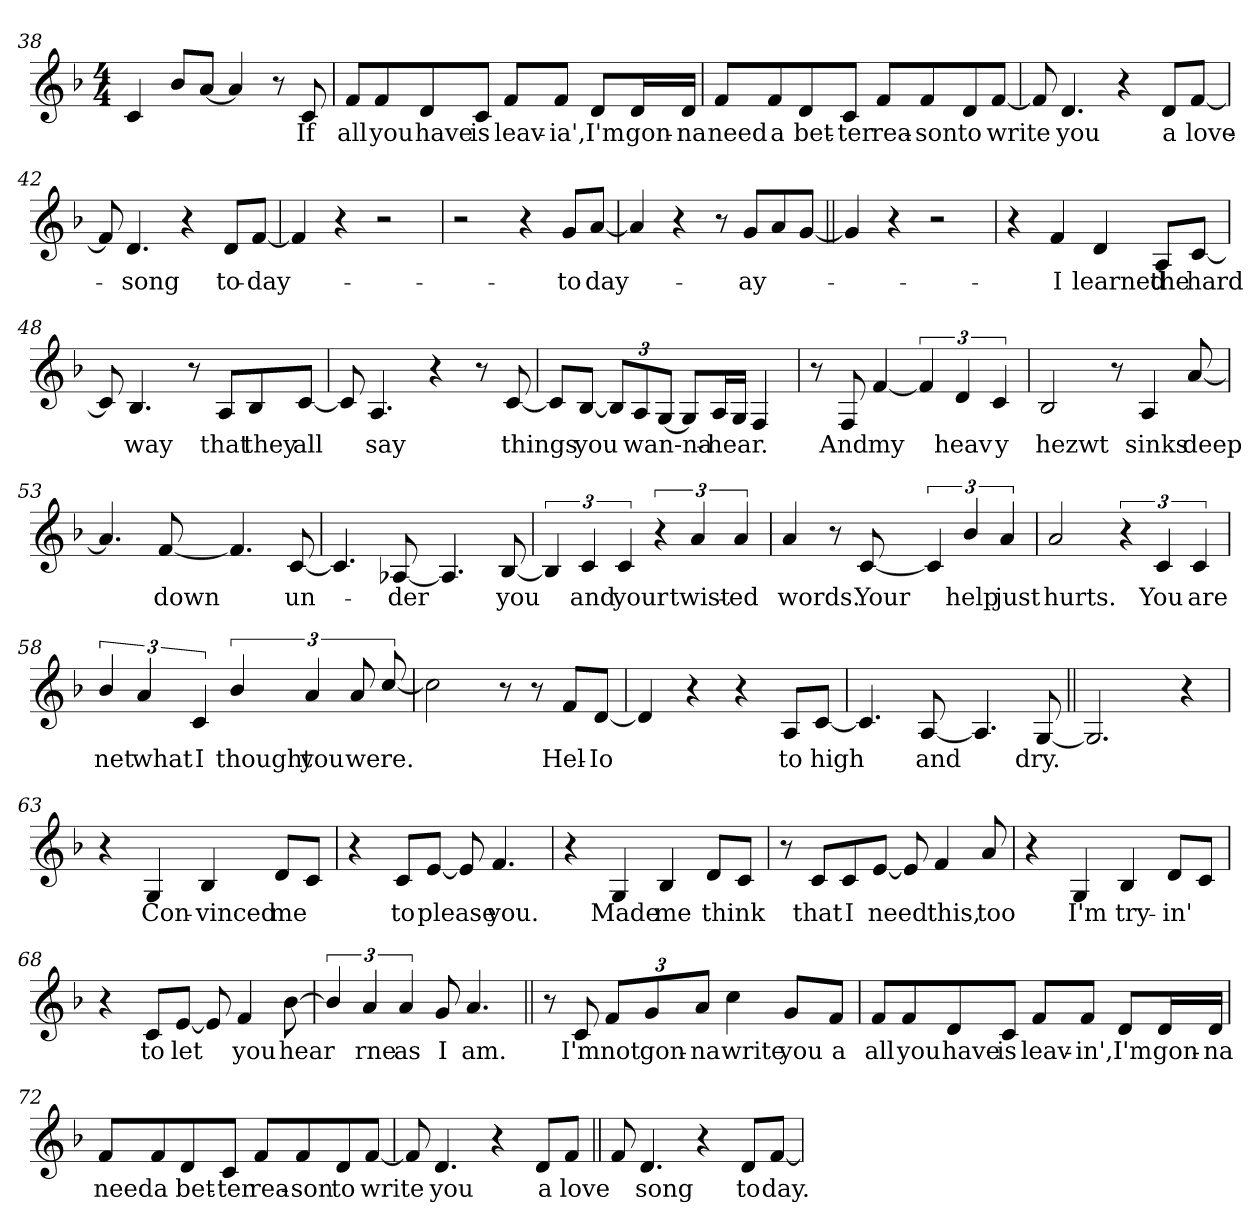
**kern	**text
*part1	*part1
*staff1	*staff1
*clefG2	*
*k[b-]	*
*F:	*
*M4/4	*
=38	=38
4c/	.
8b-/L	.
[8a/J	.
4a/]	.
8r	.
8c/	If
!!LO:LB:g=z
=39	=39
8f/L	all
8f/	you
8d/	have
8c/J	is
8f/L	leav-
8f/J	ia',
8d/L	I'm
16d/	gon-
16d/J	na
=40	=40
8f/L	need
8f/	a
8d/	bet-
8c/J	ter
8f/L	rea-
8f/	son
8d/	to
[8f/J	write
!!LO:LB:g=z
=41	=41
8f/]	.
4.d/	you
4r	.
8d/L	a
[8f/J	love-
=42	=42
8f/]	.
4.d/	-song
4r	.
8d/L	to-
[8f/J	-day-
=43	=43
4f/]	.
4r	.
2r	.
!!LO:LB:g=z
=44	=44
2r	.
4r	.
8g\L	-to
[8a/J	day-
=45	=45
4a/]	.
4r	.
8r	.
8g/L	ay-
8a/	.
[8g/J	.
=46||	=46||
4g/]	.
4r	.
2r	.
!!LO:LB:g=z
=47	=47
4r	.
4f/	I
4d/	learned
8A/L	the
[8c/J	hard
=48	=48
8c/]	.
4.B-/	way
8r	.
8A/L	that
8B-/	they
[8c/J	all
=49	=49
8c/]	.
4.A/	say
4r	.
8r	.
[8c/	things
!!LO:LB:g=z
=50	=50
8c/L]	.
[8B-/J	you
*Xbrackettup	*
12B-/L]	.
12A/	wan-na-
[12G/J	.
8G/L]	.
16A/	hear.
16G/J	.
4F/	.
=51	=51
8r	.
8F/	And
[4f/	my
*brackettup	*
6f/]	.
6d/	heav
6c/	y
=52	=52
2B-/	hezwt
8r	.
4A/	sinks
[8a/	deep
!!LO:LB:g=z
=53	=53
4.a/]	.
[8f/	-down
4.f/]	.
[8c/	-un-
=54	=54
4.c/]	.
[8A-X/	-der
4.A-/]	.
[8B-/	-you
=55	=55
6B-/]	.
6c/	and
6c/	your
6r	.
6a/	twist-
6a/	-ed
!!LO:LB:g=z
=56	=56
4a/	words.
8r	.
[8c/	Your
6c/]	.
6b-/	help
6a/	just
=57	=57
2a/	hurts.
6r	.
6c/	You
6c/	are
=58	=58
6b-/	net
6a/	what
6c/	I
6b-/	thought
6a/	you
12a/	were.
[12cc/	.
!!LO:LB:g=z
=59	=59
2cc\]	.
8r	.
8r	.
8f/L	Hel-
[8d/J	Io
=60	=60
4d/]	.
4r	.
4r	.
8A/L	to
[8c/J	high
=61	=61
4.c/]	.
[8A/	and
4.A/]	.
[8G/	dry.
!!LO:LB:g=z
=62||	=62||
2.G/]	.
4r	.
=63	=63
4r	.
4G/	Con-
4B-/	vinced
8d/L	me
8c/J	.
=64	=64
4r	.
8c/L	to
[8e/J	please
8e/]	.
4.f/	you.
!!LO:LB:g=z
=65	=65
4r	.
4G/	Made
4B-/	me
8d/L	-think
8c/J	.
=66	=66
8r	.
8c/L	that
8c/	I
[8e/J	-need
8e/]	.
4f/	this,
8a/	too
=67	=67
4r	.
4G/	I'm
4B-/	try-
8d/L	-in'
8c/J	.
!!LO:LB:g=z
=68	=68
4r	.
8c/L	to
[8e/J	let
8e/]	.
4f/	you
[8b-\	hear
=69	=69
6b-/]	.
6a/	rne
6a/	as
8g/	I
4.a/	am.
=70||	=70||
8r	.
8c/	I'm
*Xbrackettup	*
12f/L	not
12g/	gon-
12a/J	na
4cc\	write
8g/L	you
8f/J	a
!!LO:LB:g=z
=71	=71
8f/L	all
8f/	you
8d/	have
8c/J	is
8f/L	leav-
8f/J	in',
8d/L	I'm
16d/	gon-
16d/J	na
=72	=72
8f/L	need
8f/	a
8d/	bet-
8c/J	ter
8f/L	rea-
8f/	son
8d/	to
[8f/J	write
!!LO:LB:g=z
=73	=73
8f/]	.
4.d/	you
4r	.
8d/L	a
8f/J	love
=74||	=74||
8f/	.
4.d/	song
4r	.
8d/L	to
[8f/J	day.
=	=
*-	*-
